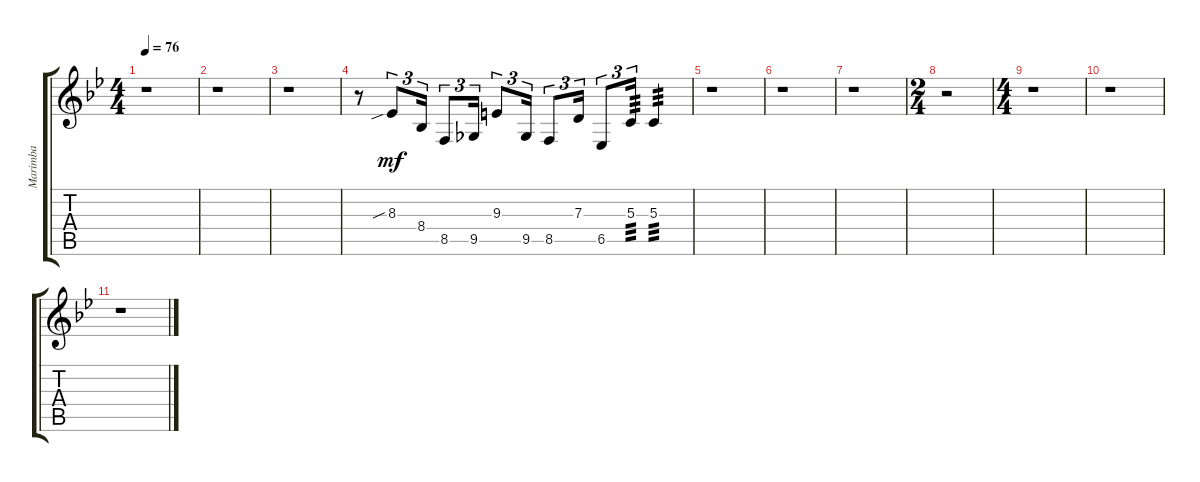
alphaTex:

\track ("Marimba" "Marimba") {instrument marimba}
\staff {score tabs}
\tuning (E4 B3 G3 D3 A2 E2) {hide}
\ts (4 4)
\tempo 76
\clef g2
\ks bb
r.1{dy f} |
r.1 |
r.1 |
r.8 8.3{sib}.8{tu (3 2) dy mf} 8.4.16{tu (3 2)} 8.5.8{tu (3 2)} 9.5.16{tu (3 2)} 9.3.8{tu (3 2)} 9.5.16{tu (3 2)} 8.5.8{tu (3 2)} 7.3.16{tu (3 2)} 6.5.8{tu (3 2)} 5.3.16{tu (3 2) tp 3} 5.3.4{tp 3} |
r.1 |
r.1 |
r.1 |
\ts (2 4)
r.2 |
\ts (4 4)
r.1 |
r.1 |
r.1
